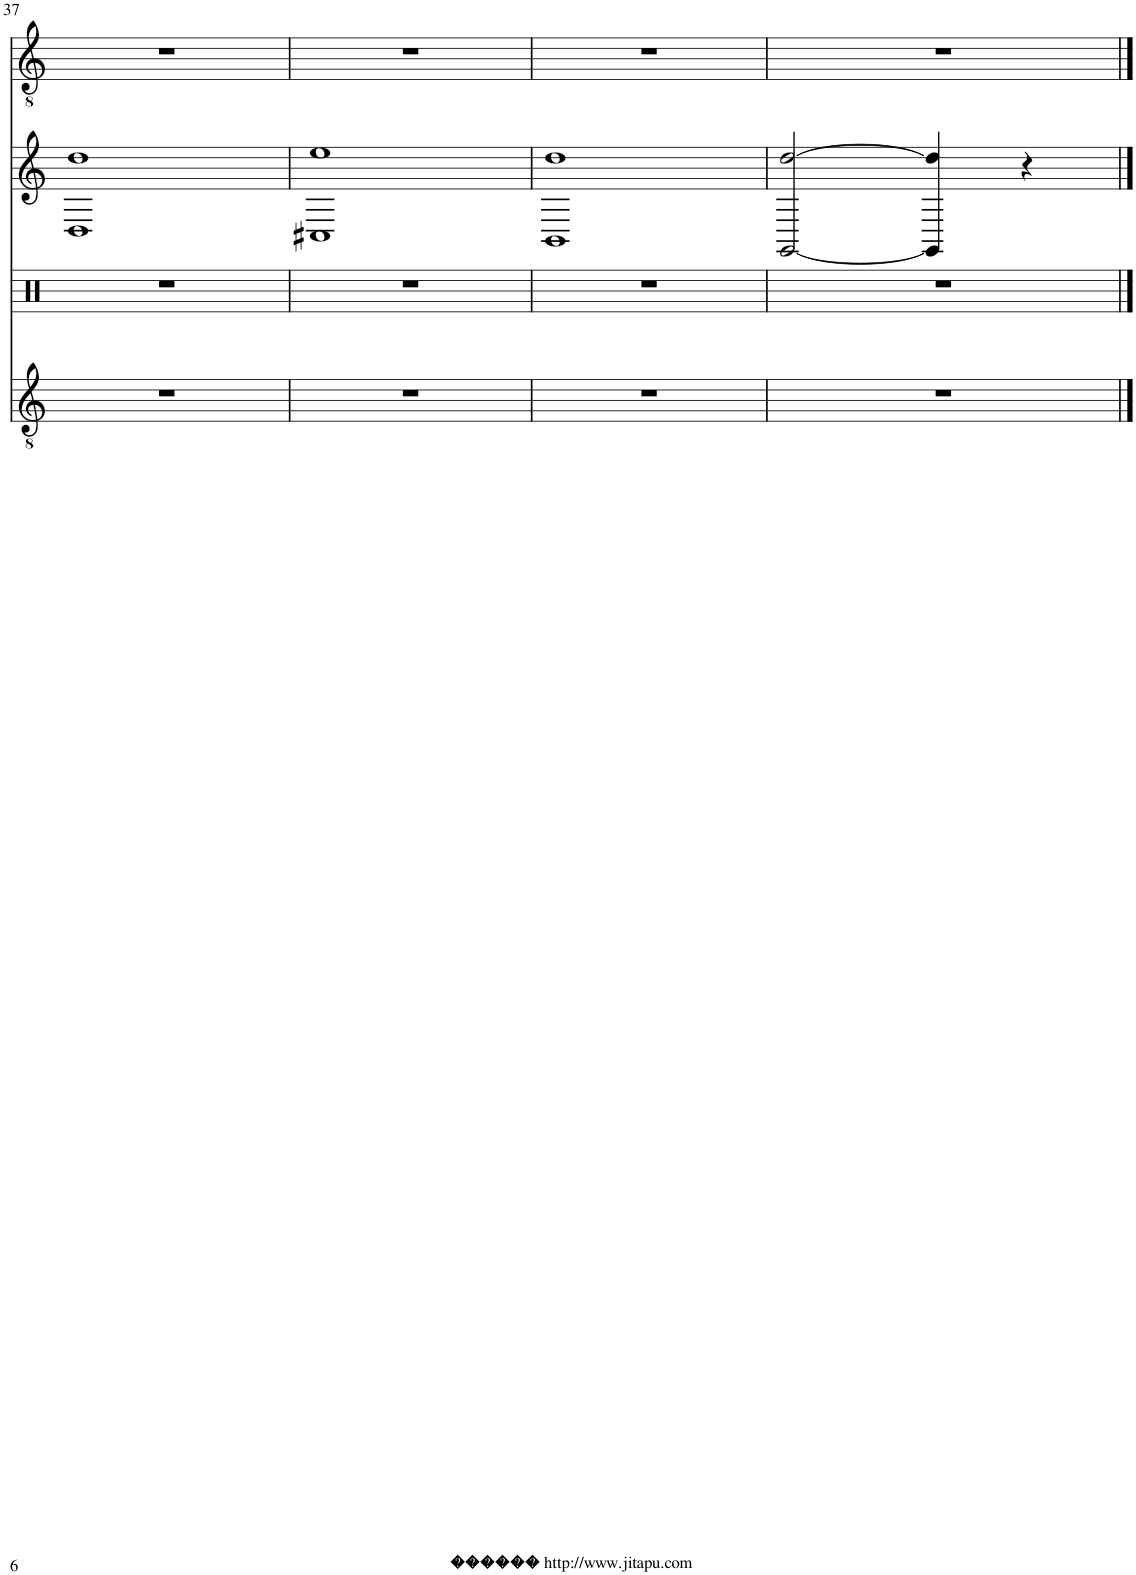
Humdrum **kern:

**kern	**kern	**kern	**kern
*part4	*part3	*part2	*part1
*staff4	*staff3	*staff2	*staff1
*I"���� 4	*I"��������	*I"sole	*I"���� 1
!!LO:PB:g=z
*clefGv2	*clefX	*clefG2	*clefGv2
*k[]	*k[]	*k[]	*k[]
*M4/4	*M4/4	*M4/4	*M4/4
=37	=37	=37	=37
1r	1r	1D 1dd	1r
=38	=38	=38	=38
1r	1r	1C#X 1ee	1r
=39	=39	=39	=39
1r	1r	1BB 1dd	1r
=40	=40	=40	=40
1r	1r	[2GG/ [2dd/	1r
.	.	4GG/] 4dd/]	.
.	.	4r	.
==	==	==	==
*-	*-	*-	*-
